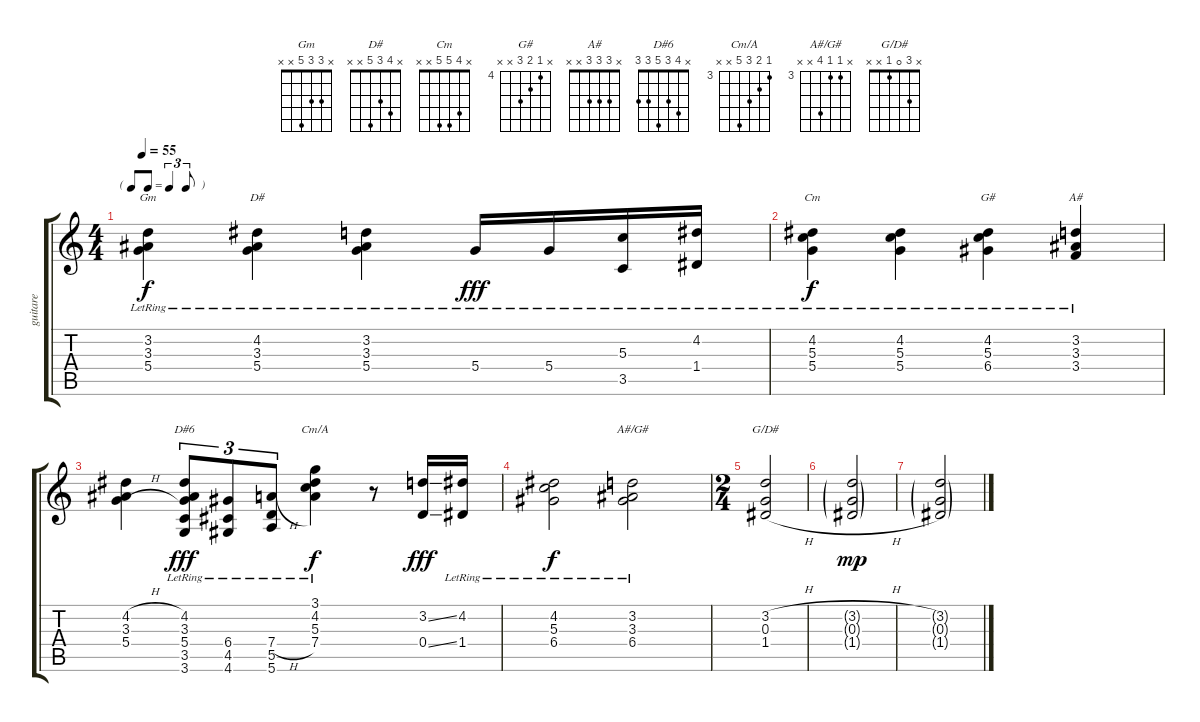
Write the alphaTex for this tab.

\track ("guitare" "guitare") {instrument acousticguitarsteel}
\staff {score tabs}
\tuning (E4 B3 G3 D3 A2 E2) {hide}
\chord ("Gm" x 3 3 5 x x)
\chord ("D#" x 4 3 5 x x)
\chord ("Cm" x 4 5 5 x x)
\chord ("G#" x 4 5 6 x x) {firstfret 4}
\chord ("A#" x 3 3 3 x x)
\chord ("D#6" x 4 3 5 3 3)
\chord ("Cm/A" 3 4 5 7 x x) {firstfret 3}
\chord ("A#/G#" x 3 3 6 x x) {firstfret 3}
\chord ("G/D#" x 3 0 1 x x)
\ts (4 4)
\tf triplet8th
\tempo 55
\clef g2
\ks c
(3.2{lr} 3.3{lr} 5.4{lr}).4{ch "Gm" dy f} (4.2{lr} 3.3{lr} 5.4{lr}).4{ch "D#"} (3.2{lr} 3.3{lr} 5.4{lr}).4 5.4{lr}.16{dy fff} 5.4{lr}.16 (5.3{lr} 3.5{lr}).16 (4.2{lr} 1.4{lr}).16 |
(4.2{lr} 5.3{lr} 5.4{lr}).4{ch "Cm" dy f} (4.2{lr} 5.3{lr} 5.4{lr}).4 (4.2{lr} 5.3{lr} 6.4{lr}).4{ch "G#"} (3.2{lr} 3.3{lr} 3.4{lr}).4{ch "A#"} |
(4.2{h} 3.3{h} 5.4{h}).4 (4.2{lr} 3.3{lr} 5.4{lr} 3.5{lr} 3.6{lr}).8{tu (3 2) ch "D#6" dy fff} (6.4{lr} 4.5{lr} 4.6{lr}).8{tu (3 2)} (7.4{h} 5.5{lr} 5.6{lr}).8{tu (3 2)} (3.1{lr} 4.2{lr} 5.3{lr} 7.4{lr}).4{ch "Cm/A" dy f} r.8 (3.2{ss} 0.4{ss}).16{dy fff} (4.2{lr} 1.4{lr}).16 |
(4.2{lr} 5.3{lr} 6.4{lr}).2{dy f} (3.2{lr} 3.3{lr} 6.4{lr}).2{ch "A#/G#"} |
\ts (2 4)
(3.2{h} 0.3{h} 1.4{h}).2{ch "G/D#"} |
(3.2{h g} 0.3{h g} 1.4{h g}).2{dy mp} |
(3.2{g} 0.3{g} 1.4{g}).2
